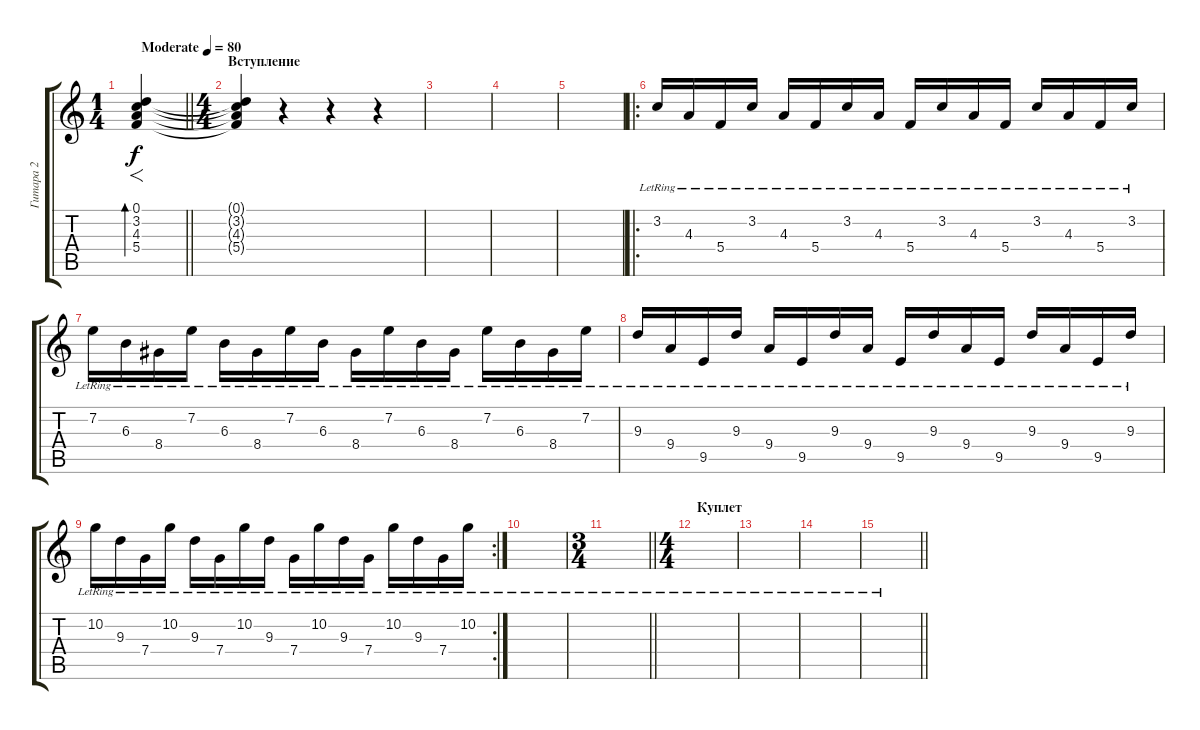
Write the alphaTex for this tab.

\track ("Гитара 2" "Гитара 2") {instrument acousticguitarsteel}
\staff {score tabs}
\tuning (D4 A3 F3 C3 G2 D2) {hide}
\ts (1 4)
\tempo (80 "Moderate")
\clef g2
\barLineRight lightlight
\ks c
(0.1 3.2 4.3 5.4).4{f bd 60 dy f volume 1 instrument distortionguitar} |
\ts (4 4)
\section ("" "Вступление")
(0.1{t} 3.2{t} 4.3{t} 5.4{t}).4 r.4 r.4 r.4 |
|
|
|
\ro
3.2{lr}.16{volume 3 instrument acousticguitarsteel} 4.3{lr}.16 5.4{lr}.16 3.2{lr}.16 4.3{lr}.16 5.4{lr}.16 3.2{lr}.16 4.3{lr}.16 5.4{lr}.16 3.2{lr}.16 4.3{lr}.16 5.4{lr}.16 3.2{lr}.16 4.3{lr}.16 5.4{lr}.16 3.2{lr}.16 |
7.2{lr}.16 6.3{lr}.16 8.4{lr}.16 7.2{lr}.16 6.3{lr}.16 8.4{lr}.16 7.2{lr}.16 6.3{lr}.16 8.4{lr}.16 7.2{lr}.16 6.3{lr}.16 8.4{lr}.16 7.2{lr}.16 6.3{lr}.16 8.4{lr}.16 7.2{lr}.16 |
9.3{lr}.16 9.4{lr}.16 9.5{lr}.16 9.3{lr}.16 9.4{lr}.16 9.5{lr}.16 9.3{lr}.16 9.4{lr}.16 9.5{lr}.16 9.3{lr}.16 9.4{lr}.16 9.5{lr}.16 9.3{lr}.16 9.4{lr}.16 9.5{lr}.16 9.3{lr}.16 |
\rc 2
10.2{lr}.16 9.3{lr}.16 7.4{lr}.16 10.2{lr}.16 9.3{lr}.16 7.4{lr}.16 10.2{lr}.16 9.3{lr}.16 7.4{lr}.16 10.2{lr}.16 9.3{lr}.16 7.4{lr}.16 10.2{lr}.16 9.3{lr}.16 7.4{lr}.16 10.2{lr}.16 |
|
\ts (3 4)
\barLineRight lightlight
|
\ts (4 4)
\section ("" "Куплет")
|
|
|
\barLineRight lightlight
